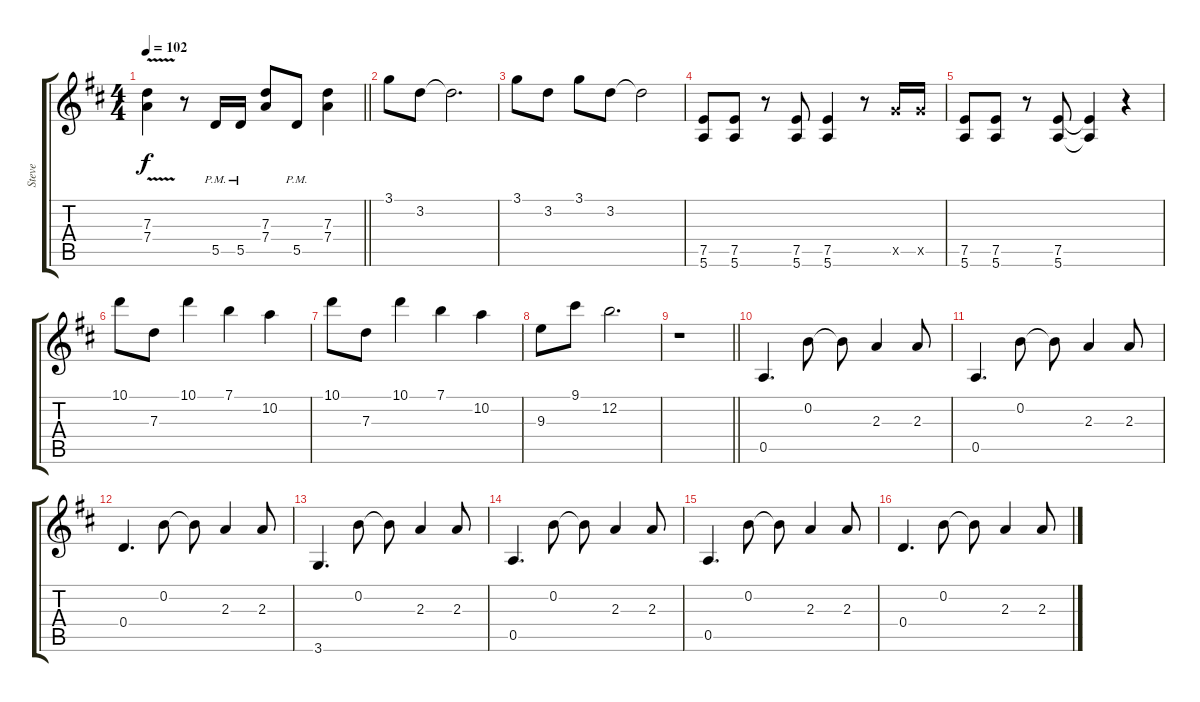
\track ("Steve" "Steve") {instrument distortionguitar}
\staff {score tabs}
\tuning (E4 B3 G3 D3 A2 E2) {hide}
\ts (4 4)
\tempo 102
\clef g2
\barLineRight lightlight
\ks d
(7.3{v t} 7.4{v t}).4{dy f} r.8 5.5{pm}.16 5.5{pm}.16 (7.3 7.4).8 5.5{pm}.8 (7.3 7.4).4 |
3.1.8 3.2.8 3.2{t}.2{d} |
3.1.8 3.2.8 3.1.8 3.2.8 3.2{t}.2 |
(7.5 5.6).8 (7.5 5.6).8 r.8 (7.5 5.6).8 (7.5 5.6).4 r.8 10.5{x}.16 10.5{x}.16 |
(7.5 5.6).8 (7.5 5.6).8 r.8 (7.5 5.6).8 (7.5{t} 5.6{t}).4 r.4 |
10.1.8 7.3.8 10.1.4 7.1.4 10.2.4 |
10.1.8 7.3.8 10.1.4 7.1.4 10.2.4 |
9.3.8 9.1.8 12.2.2{d} |
\barLineRight lightlight
r.1 |
0.5.4{d} 0.2.8 0.2{t}.8 2.3.4 2.3.8 |
0.5.4{d} 0.2.8 0.2{t}.8 2.3.4 2.3.8 |
0.4.4{d} 0.2.8 0.2{t}.8 2.3.4 2.3.8 |
3.6.4{d} 0.2.8 0.2{t}.8 2.3.4 2.3.8 |
0.5.4{d} 0.2.8 0.2{t}.8 2.3.4 2.3.8 |
0.5.4{d} 0.2.8 0.2{t}.8 2.3.4 2.3.8 |
0.4.4{d} 0.2.8 0.2{t}.8 2.3.4 2.3.8
